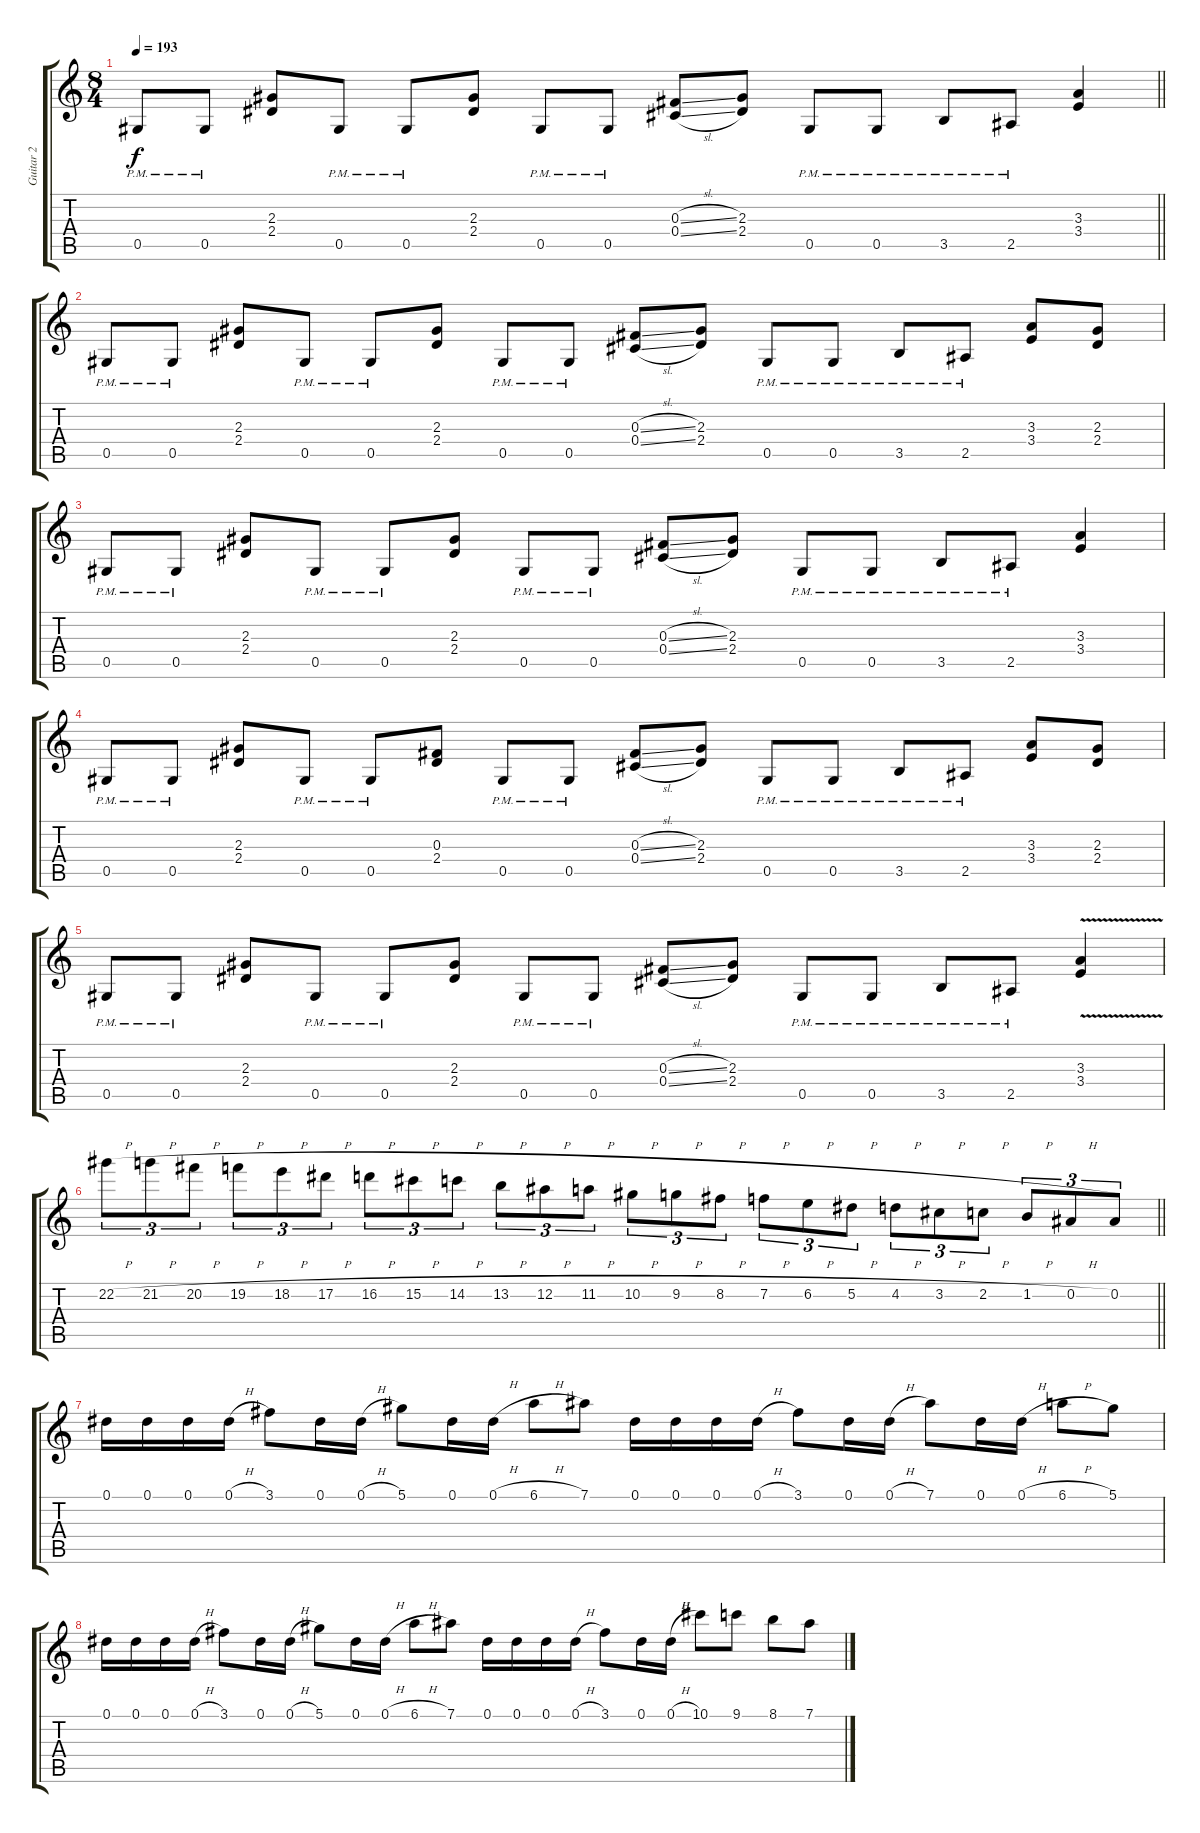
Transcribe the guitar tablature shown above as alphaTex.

\track ("Guitar 2" "Guitar 2") {instrument overdrivenguitar}
\staff {score tabs}
\tuning (Eb4 Bb3 Gb3 Db3 Ab2 Eb2) {hide}
\ts (8 4)
\tempo 193
\clef g2
\barLineRight lightlight
\ks c
0.5{pm}.8{dy f} 0.5{pm}.8 (2.3 2.4).8 0.5{pm}.8 0.5{pm}.8 (2.3 2.4).8 0.5{pm}.8 0.5{pm}.8 (0.3{sl} 0.4{sl}).8 (2.3 2.4).8 0.5{pm}.8 0.5{pm}.8 3.5{pm}.8 2.5{pm}.8 (3.3 3.4).4 |
0.5{pm}.8{balance 6} 0.5{pm}.8 (2.3 2.4).8 0.5{pm}.8 0.5{pm}.8 (2.3 2.4).8 0.5{pm}.8 0.5{pm}.8 (0.3{sl} 0.4{sl}).8 (2.3 2.4).8 0.5{pm}.8 0.5{pm}.8 3.5{pm}.8 2.5{pm}.8 (3.3 3.4).8 (2.3 2.4).8 |
0.5{pm}.8 0.5{pm}.8 (2.3 2.4).8 0.5{pm}.8 0.5{pm}.8 (2.3 2.4).8 0.5{pm}.8 0.5{pm}.8 (0.3{sl} 0.4{sl}).8 (2.3 2.4).8 0.5{pm}.8 0.5{pm}.8 3.5{pm}.8 2.5{pm}.8 (3.3 3.4).4 |
0.5{pm}.8 0.5{pm}.8 (2.3 2.4).8 0.5{pm}.8 0.5{pm}.8 (0.3 2.4).8 0.5{pm}.8 0.5{pm}.8 (0.3{sl} 0.4{sl}).8 (2.3 2.4).8 0.5{pm}.8 0.5{pm}.8 3.5{pm}.8 2.5{pm}.8 (3.3 3.4).8 (2.3 2.4).8 |
0.5{pm}.8 0.5{pm}.8 (2.3 2.4).8 0.5{pm}.8 0.5{pm}.8 (2.3 2.4).8 0.5{pm}.8 0.5{pm}.8 (0.3{sl} 0.4{sl}).8 (2.3 2.4).8 0.5{pm}.8 0.5{pm}.8 3.5{pm}.8 2.5{pm}.8 (3.3{v} 3.4{v}).4 |
\barLineRight lightlight
22.2{h}.8{tu (3 2)} 21.2{h}.8{tu (3 2)} 20.2{h}.8{tu (3 2)} 19.2{h}.8{tu (3 2)} 18.2{h}.8{tu (3 2)} 17.2{h}.8{tu (3 2)} 16.2{h}.8{tu (3 2)} 15.2{h}.8{tu (3 2)} 14.2{h}.8{tu (3 2)} 13.2{h}.8{tu (3 2)} 12.2{h}.8{tu (3 2)} 11.2{h}.8{tu (3 2)} 10.2{h}.8{tu (3 2)} 9.2{h}.8{tu (3 2)} 8.2{h}.8{tu (3 2)} 7.2{h}.8{tu (3 2)} 6.2{h}.8{tu (3 2)} 5.2{h}.8{tu (3 2)} 4.2{h}.8{tu (3 2)} 3.2{h}.8{tu (3 2)} 2.2{h}.8{tu (3 2)} 1.2{h}.8{tu (3 2)} 0.2{h}.8{tu (3 2)} 0.2.8{tu (3 2)} |
0.1.16 0.1.16 0.1.16 0.1{h}.16 3.1.8 0.1.16 0.1{h}.16 5.1.8 0.1.16 0.1{h}.16 6.1{h}.8 7.1.8 0.1.16 0.1.16 0.1.16 0.1{h}.16 3.1.8 0.1.16 0.1{h}.16 7.1.8 0.1.16 0.1{h}.16 6.1{h}.8 5.1.8 |
0.1.16 0.1.16 0.1.16 0.1{h}.16 3.1.8 0.1.16 0.1{h}.16 5.1.8 0.1.16 0.1{h}.16 6.1{h}.8 7.1.8 0.1.16 0.1.16 0.1.16 0.1{h}.16 3.1.8 0.1.16 0.1{h}.16 10.1.8 9.1.8 8.1.8 7.1.8
